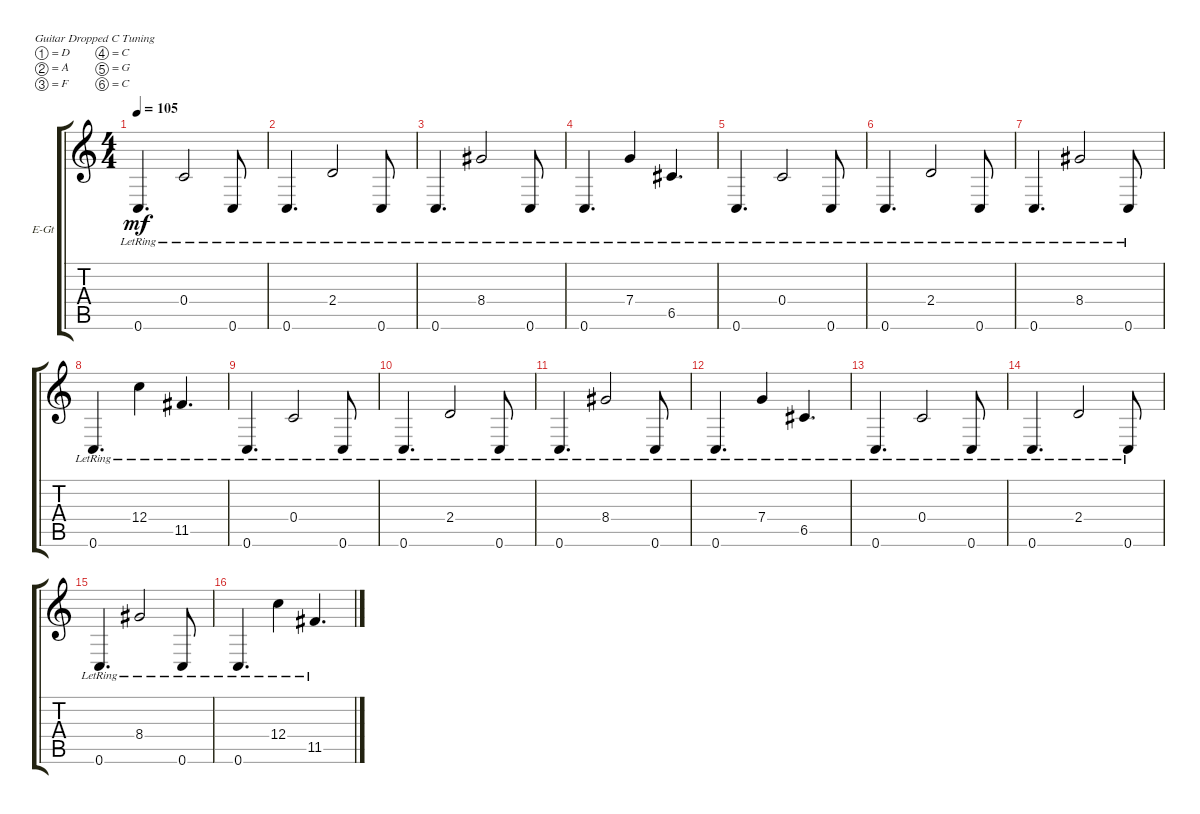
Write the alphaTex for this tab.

\defaultSystemsLayout 4
\bracketExtendMode groupsimilarinstruments
\firstSystemTrackNameOrientation horizontal
\otherSystemsTrackNameOrientation horizontal
\track ("Electric Guitar" "E-Gt") {instrument distortionguitar}
\staff {score tabs}
\tuning (D4 A3 F3 C3 G2 C2)
\ts (4 4)
\tempo 105
\clef g2
\ks c
0.6{lr}.4{d dy mf instrument distortionguitar} 0.4{lr}.2 0.6{lr}.8 |
0.6{lr}.4{d} 2.4{lr}.2 0.6{lr}.8 |
0.6{lr}.4{d} 8.4{lr}.2 0.6{lr}.8 |
0.6{lr}.4{d} 7.4{lr}.4 6.5{lr}.4{d} |
0.6{lr}.4{d} 0.4{lr}.2 0.6{lr}.8 |
0.6{lr}.4{d} 2.4{lr}.2 0.6{lr}.8 |
0.6{lr}.4{d} 8.4{lr}.2 0.6{lr}.8 |
0.6{lr}.4{d} 12.4{lr}.4 11.5{lr}.4{d} |
0.6{lr}.4{d} 0.4{lr}.2 0.6{lr}.8 |
0.6{lr}.4{d} 2.4{lr}.2 0.6{lr}.8 |
0.6{lr}.4{d} 8.4{lr}.2 0.6{lr}.8 |
0.6{lr}.4{d} 7.4{lr}.4 6.5{lr}.4{d} |
0.6{lr}.4{d} 0.4{lr}.2 0.6{lr}.8 |
0.6{lr}.4{d} 2.4{lr}.2 0.6{lr}.8 |
0.6{lr}.4{d} 8.4{lr}.2 0.6{lr}.8 |
0.6{lr}.4{d} 12.4{lr}.4 11.5{lr}.4{d}
